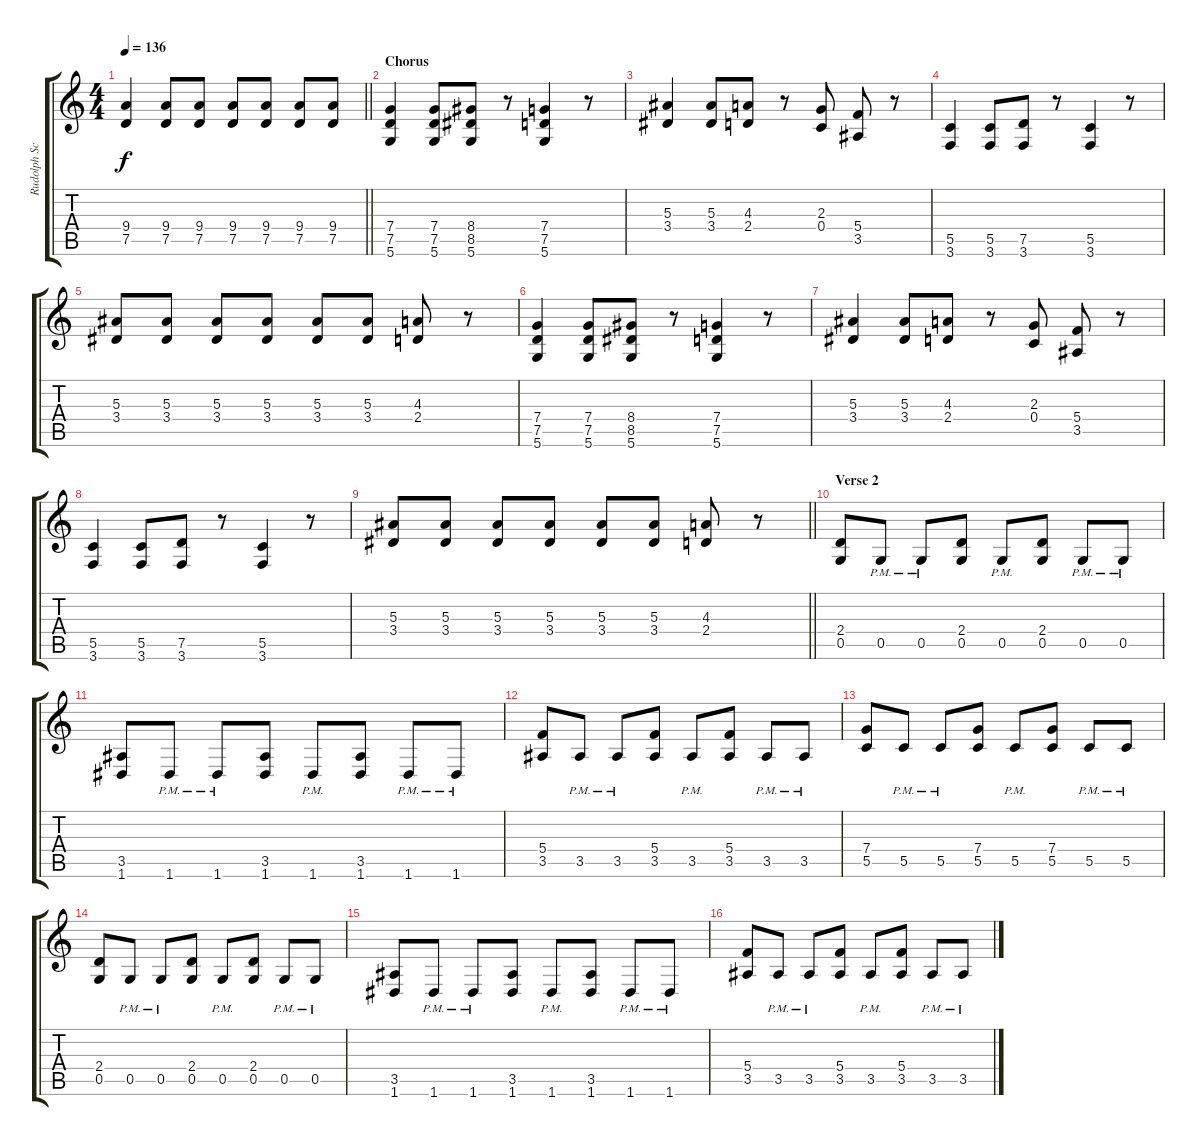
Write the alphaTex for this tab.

\track ("Rudolph Schenker" "Rudolph Sc") {instrument electricguitarclean}
\staff {score tabs}
\tuning (D4 A3 F3 C3 G2 D2) {hide}
\ts (4 4)
\tempo 136
\clef g2
\barLineRight lightlight
\ks c
(9.4 7.5).4{dy f} (9.4 7.5).8 (9.4 7.5).8 (9.4 7.5).8 (9.4 7.5).8 (9.4 7.5).8 (9.4 7.5).8 |
\section ("" "Chorus")
(7.4 7.5 5.6).4 (7.4 7.5 5.6).8 (8.4 8.5 5.6).8 r.8 (7.4 7.5 5.6).4 r.8 |
(5.3 3.4).4 (5.3 3.4).8 (4.3 2.4).8 r.8 (2.3 0.4).8 (5.4 3.5).8 r.8 |
(5.5 3.6).4 (5.5 3.6).8 (7.5 3.6).8 r.8 (5.5 3.6).4 r.8 |
(5.3 3.4).8 (5.3 3.4).8 (5.3 3.4).8 (5.3 3.4).8 (5.3 3.4).8 (5.3 3.4).8 (4.3 2.4).8 r.8 |
(7.4 7.5 5.6).4 (7.4 7.5 5.6).8 (8.4 8.5 5.6).8 r.8 (7.4 7.5 5.6).4 r.8 |
(5.3 3.4).4 (5.3 3.4).8 (4.3 2.4).8 r.8 (2.3 0.4).8 (5.4 3.5).8 r.8 |
(5.5 3.6).4 (5.5 3.6).8 (7.5 3.6).8 r.8 (5.5 3.6).4 r.8 |
\barLineRight lightlight
(5.3 3.4).8 (5.3 3.4).8 (5.3 3.4).8 (5.3 3.4).8 (5.3 3.4).8 (5.3 3.4).8 (4.3 2.4).8 r.8 |
\section ("" "Verse 2")
(2.4 0.5).8 0.5{pm}.8 0.5{pm}.8 (2.4 0.5).8 0.5{pm}.8 (2.4 0.5).8 0.5{pm}.8 0.5{pm}.8 |
(3.5 1.6).8 1.6{pm}.8 1.6{pm}.8 (3.5 1.6).8 1.6{pm}.8 (3.5 1.6).8 1.6{pm}.8 1.6{pm}.8 |
(5.4 3.5).8 3.5{pm}.8 3.5{pm}.8 (5.4 3.5).8 3.5{pm}.8 (5.4 3.5).8 3.5{pm}.8 3.5{pm}.8 |
(7.4 5.5).8 5.5{pm}.8 5.5{pm}.8 (7.4 5.5).8 5.5{pm}.8 (7.4 5.5).8 5.5{pm}.8 5.5{pm}.8 |
(2.4 0.5).8 0.5{pm}.8 0.5{pm}.8 (2.4 0.5).8 0.5{pm}.8 (2.4 0.5).8 0.5{pm}.8 0.5{pm}.8 |
(3.5 1.6).8 1.6{pm}.8 1.6{pm}.8 (3.5 1.6).8 1.6{pm}.8 (3.5 1.6).8 1.6{pm}.8 1.6{pm}.8 |
(5.4 3.5).8 3.5{pm}.8 3.5{pm}.8 (5.4 3.5).8 3.5{pm}.8 (5.4 3.5).8 3.5{pm}.8 3.5{pm}.8
